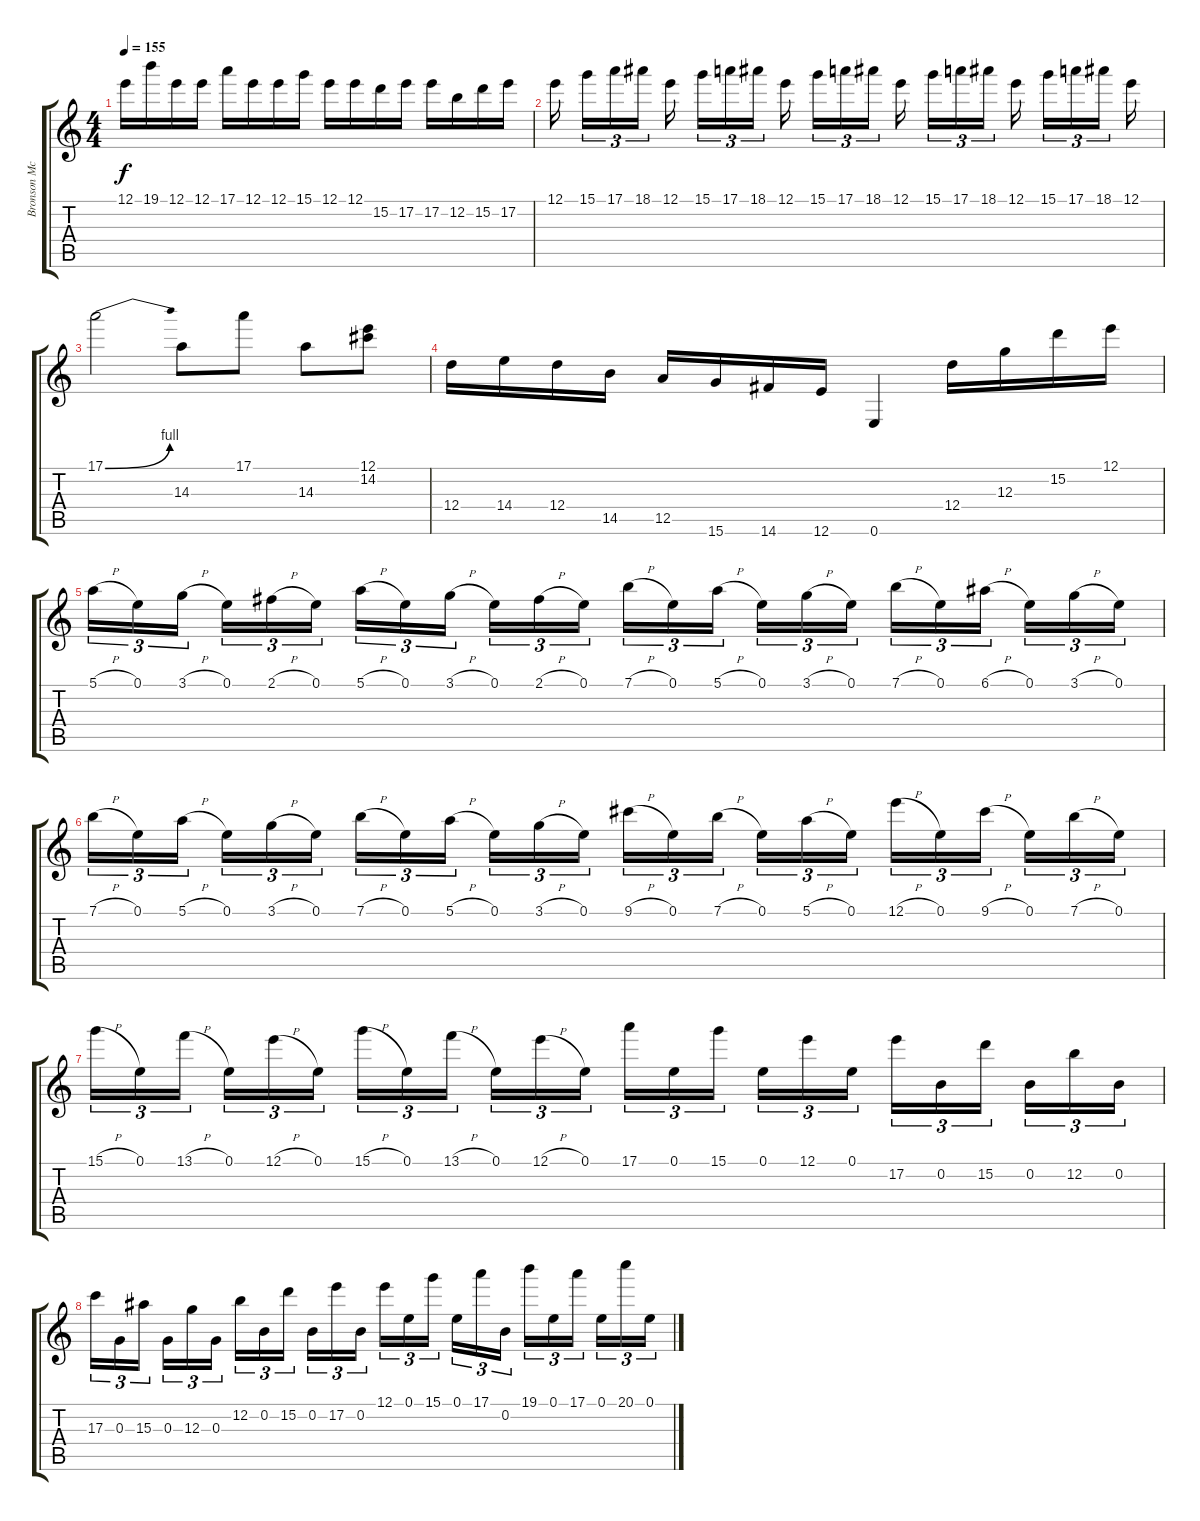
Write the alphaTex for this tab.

\track ("Bronson McDowall (Guitar)" "Bronson Mc") {instrument distortionguitar}
\staff {score tabs}
\tuning (E4 B3 G3 D3 A2 E2) {hide}
\ts (4 4)
\tempo 155
\clef g2
\ks c
12.1.16{dy f} 19.1.16 12.1.16 12.1.16 17.1.16 12.1.16 12.1.16 15.1.16 12.1.16 12.1.16 15.2.16 17.2.16 17.2.16 12.2.16 15.2.16 17.2.16 |
12.1.16 15.1.16{tu (3 2)} 17.1.16{tu (3 2)} 18.1.16{tu (3 2)} 12.1.16 15.1.16{tu (3 2)} 17.1.16{tu (3 2)} 18.1.16{tu (3 2)} 12.1.16 15.1.16{tu (3 2)} 17.1.16{tu (3 2)} 18.1.16{tu (3 2)} 12.1.16 15.1.16{tu (3 2)} 17.1.16{tu (3 2)} 18.1.16{tu (3 2)} 12.1.16 15.1.16{tu (3 2)} 17.1.16{tu (3 2)} 18.1.16{tu (3 2)} 12.1.16 |
17.1{be (bend 0 0 60 4)}.2 14.3.8 17.1.8 14.3.8 (12.1 14.2).8 |
12.4.16 14.4.16 12.4.16 14.5.16 12.5.16 15.6.16 14.6.16 12.6.16 0.6.4 12.4.16 12.3.16 15.2.16 12.1.16 |
5.1{h}.16{tu (3 2)} 0.1.16{tu (3 2)} 3.1{h}.16{tu (3 2)} 0.1.16{tu (3 2)} 2.1{h}.16{tu (3 2)} 0.1.16{tu (3 2)} 5.1{h}.16{tu (3 2)} 0.1.16{tu (3 2)} 3.1{h}.16{tu (3 2)} 0.1.16{tu (3 2)} 2.1{h}.16{tu (3 2)} 0.1.16{tu (3 2)} 7.1{h}.16{tu (3 2)} 0.1.16{tu (3 2)} 5.1{h}.16{tu (3 2)} 0.1.16{tu (3 2)} 3.1{h}.16{tu (3 2)} 0.1.16{tu (3 2)} 7.1{h}.16{tu (3 2)} 0.1.16{tu (3 2)} 6.1{h}.16{tu (3 2)} 0.1.16{tu (3 2)} 3.1{h}.16{tu (3 2)} 0.1.16{tu (3 2)} |
7.1{h}.16{tu (3 2)} 0.1.16{tu (3 2)} 5.1{h}.16{tu (3 2)} 0.1.16{tu (3 2)} 3.1{h}.16{tu (3 2)} 0.1.16{tu (3 2)} 7.1{h}.16{tu (3 2)} 0.1.16{tu (3 2)} 5.1{h}.16{tu (3 2)} 0.1.16{tu (3 2)} 3.1{h}.16{tu (3 2)} 0.1.16{tu (3 2)} 9.1{h}.16{tu (3 2)} 0.1.16{tu (3 2)} 7.1{h}.16{tu (3 2)} 0.1.16{tu (3 2)} 5.1{h}.16{tu (3 2)} 0.1.16{tu (3 2)} 12.1{h}.16{tu (3 2)} 0.1.16{tu (3 2)} 9.1{h}.16{tu (3 2)} 0.1.16{tu (3 2)} 7.1{h}.16{tu (3 2)} 0.1.16{tu (3 2)} |
15.1{h}.16{tu (3 2)} 0.1.16{tu (3 2)} 13.1{h}.16{tu (3 2)} 0.1.16{tu (3 2)} 12.1{h}.16{tu (3 2)} 0.1.16{tu (3 2)} 15.1{h}.16{tu (3 2)} 0.1.16{tu (3 2)} 13.1{h}.16{tu (3 2)} 0.1.16{tu (3 2)} 12.1{h}.16{tu (3 2)} 0.1.16{tu (3 2)} 17.1.16{tu (3 2)} 0.1.16{tu (3 2)} 15.1.16{tu (3 2)} 0.1.16{tu (3 2)} 12.1.16{tu (3 2)} 0.1.16{tu (3 2)} 17.2.16{tu (3 2)} 0.2.16{tu (3 2)} 15.2.16{tu (3 2)} 0.2.16{tu (3 2)} 12.2.16{tu (3 2)} 0.2.16{tu (3 2)} |
17.3.16{tu (3 2)} 0.3.16{tu (3 2)} 15.3.16{tu (3 2)} 0.3.16{tu (3 2)} 12.3.16{tu (3 2)} 0.3.16{tu (3 2)} 12.2.16{tu (3 2)} 0.2.16{tu (3 2)} 15.2.16{tu (3 2)} 0.2.16{tu (3 2)} 17.2.16{tu (3 2)} 0.2.16{tu (3 2)} 12.1.16{tu (3 2)} 0.1.16{tu (3 2)} 15.1.16{tu (3 2)} 0.1.16{tu (3 2)} 17.1.16{tu (3 2)} 0.2.16{tu (3 2)} 19.1.16{tu (3 2)} 0.1.16{tu (3 2)} 17.1.16{tu (3 2)} 0.1.16{tu (3 2)} 20.1.16{tu (3 2)} 0.1.16{tu (3 2)}
